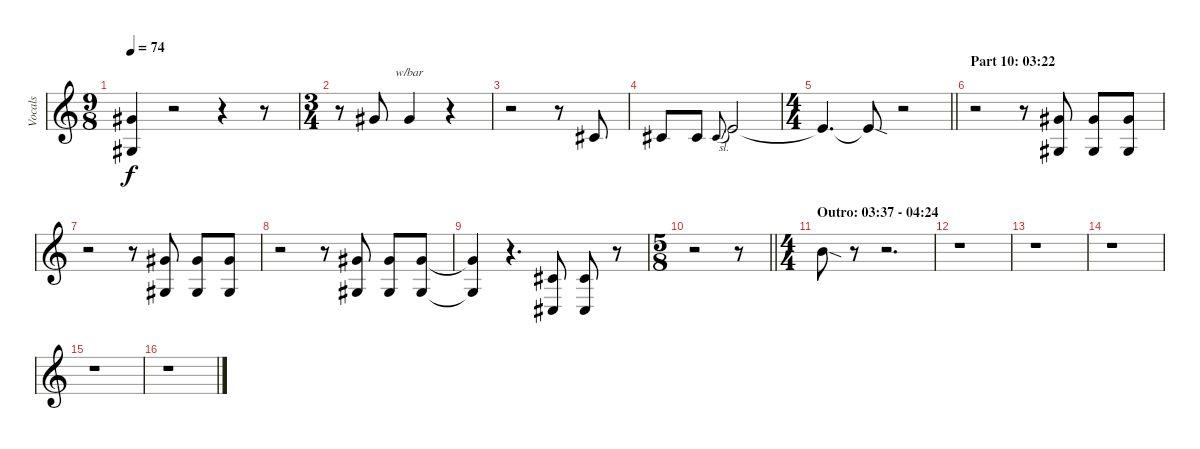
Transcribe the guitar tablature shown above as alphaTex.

\track ("Vocals" "Vocals") {instrument lead2sawtooth}
\staff {score}
\tuning (Db4 Ab3 E3 B2 Gb2 Db2) {hide}
\ts (9 8)
\tempo 74
\clef g2
\ks c
(7.1{t} 4.3{t}).4{dy f} r.2 r.4 r.8 |
\ts (3 4)
r.8 12.2.8 12.2.4{tbe (custom default 0 0 30 0 60 -10)} r.4 |
r.2 r.8 5.2.8 |
5.2.8 5.2.8 5.2{sl}.8{gr onbeat} 8.2.2 |
\ts (4 4)
\barLineRight lightlight
8.2{t}.4{d} 8.2{sod t}.8 r.2 |
\section ("" "Part 10: 03:22")
r.2 r.8 (7.1 4.3).8 (7.1 4.3).8 (7.1 4.3).8 |
r.2 r.8 (7.1 4.3).8 (7.1 4.3).8 (7.1 4.3).8 |
r.2 r.8 (7.1 4.3).8 (7.1 4.3).8 (7.1 4.3).8 |
(7.1{t} 4.3{t}).4 r.4{d} (5.2 2.4).8 (5.2 2.4).8 r.8 |
\ts (5 8)
\barLineRight lightlight
r.2 r.8 |
\ts (4 4)
\section ("" "Outro: 03:37 - 04:24")
10.1{sod}.8 r.8 r.2{d} |
r.1 |
r.1 |
r.1 |
r.1 |
r.1
